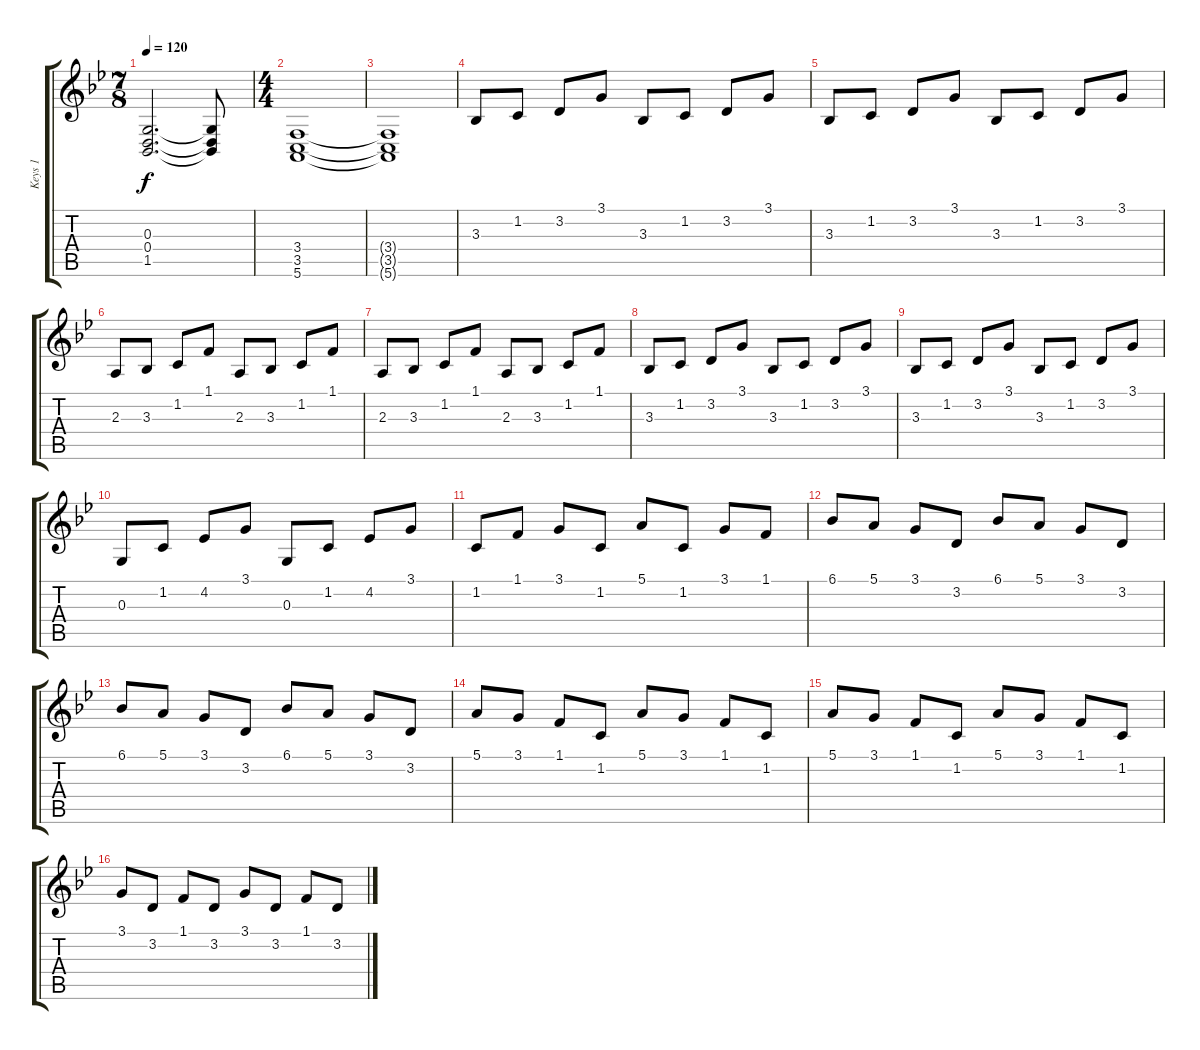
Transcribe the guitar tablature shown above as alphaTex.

\track ("Keys 1" "Keys 1") {instrument churchorgan}
\staff {score tabs}
\tuning (E4 B3 G3 D3 A2 E2) {hide}
\ts (7 8)
\tempo 120
\clef g2
\ks bb
(0.3{t} 0.4{t} 1.5{t}).2{d dy f} (0.3{t} 0.4{t} 1.5{t}).8 |
\ts (4 4)
(3.4 3.5 5.6).1 |
(3.4{t} 3.5{t} 5.6{t}).1 |
3.3.8 1.2.8 3.2.8 3.1.8 3.3.8 1.2.8 3.2.8 3.1.8 |
3.3.8 1.2.8 3.2.8 3.1.8 3.3.8 1.2.8 3.2.8 3.1.8 |
2.3.8 3.3.8 1.2.8 1.1.8 2.3.8 3.3.8 1.2.8 1.1.8 |
2.3.8 3.3.8 1.2.8 1.1.8 2.3.8 3.3.8 1.2.8 1.1.8 |
3.3.8 1.2.8 3.2.8 3.1.8 3.3.8 1.2.8 3.2.8 3.1.8 |
3.3.8 1.2.8 3.2.8 3.1.8 3.3.8 1.2.8 3.2.8 3.1.8 |
0.3.8 1.2.8 4.2.8 3.1.8 0.3.8 1.2.8 4.2.8 3.1.8 |
1.2.8 1.1.8 3.1.8 1.2.8 5.1.8 1.2.8 3.1.8 1.1.8 |
6.1.8 5.1.8 3.1.8 3.2.8 6.1.8 5.1.8 3.1.8 3.2.8 |
6.1.8 5.1.8 3.1.8 3.2.8 6.1.8 5.1.8 3.1.8 3.2.8 |
5.1.8 3.1.8 1.1.8 1.2.8 5.1.8 3.1.8 1.1.8 1.2.8 |
5.1.8 3.1.8 1.1.8 1.2.8 5.1.8 3.1.8 1.1.8 1.2.8 |
3.1.8 3.2.8 1.1.8 3.2.8 3.1.8 3.2.8 1.1.8 3.2.8
